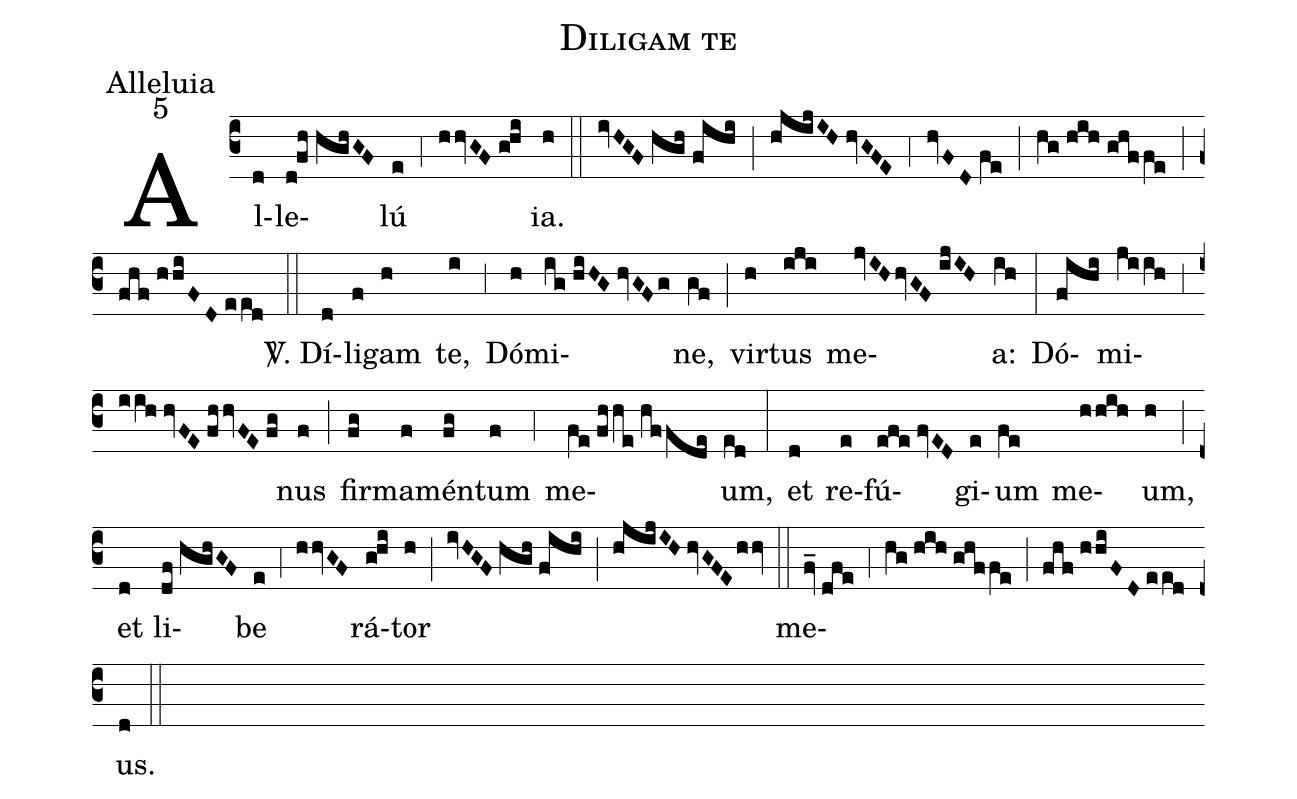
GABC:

name:Diligam te;
office-part:Alleluia;
mode:5;
%%
(c3) Al(d)le(d!fh//hghGF)lú(e)(,4)(hhvGF//g!hi)ia.(h) (::)
(ivHGF//hgh//fihi) (;) (hjijIH//hvGFE) (,4) (hvFD//fe) (;) (hg//hih//ghffe) (;) (fhf//hhiFD//eed) (::)

<sp>V/</sp>. Dí(d)li(f)gam(h) te,(i) (,3) Dó(h)mi(ig//hiHG//hvGFg)ne,(gf) (;) vir(h)tus(iji) me(jvIH/hvGF//ijIH)a:(ih) (:)
Dó(fihi)mi(jiih)(,3)(iih//hvFE//fhhvFE//fg)nus(f) (;) fir(fg)ma(f)mén(fg)tum(f) (,4) me(fe//fhhe//hffde)um,(ed) (:)
et(d) re(e)fú(efe//fvED)gi(e)um(fe) me(hhih)um,(h) (;) et(d) li(df//hghGF)be(e)(,4)(hhvGF)rá(g!hi)tor(h) (;) (ivHGF//hgh//fihi) (;) (hjijIH//hvGFE/hhv) (::)
me(fv_//dfe)(,4)(hg//hih//ghffe)(;)(fhf//hhiFD//eed)us.(d) (::)
